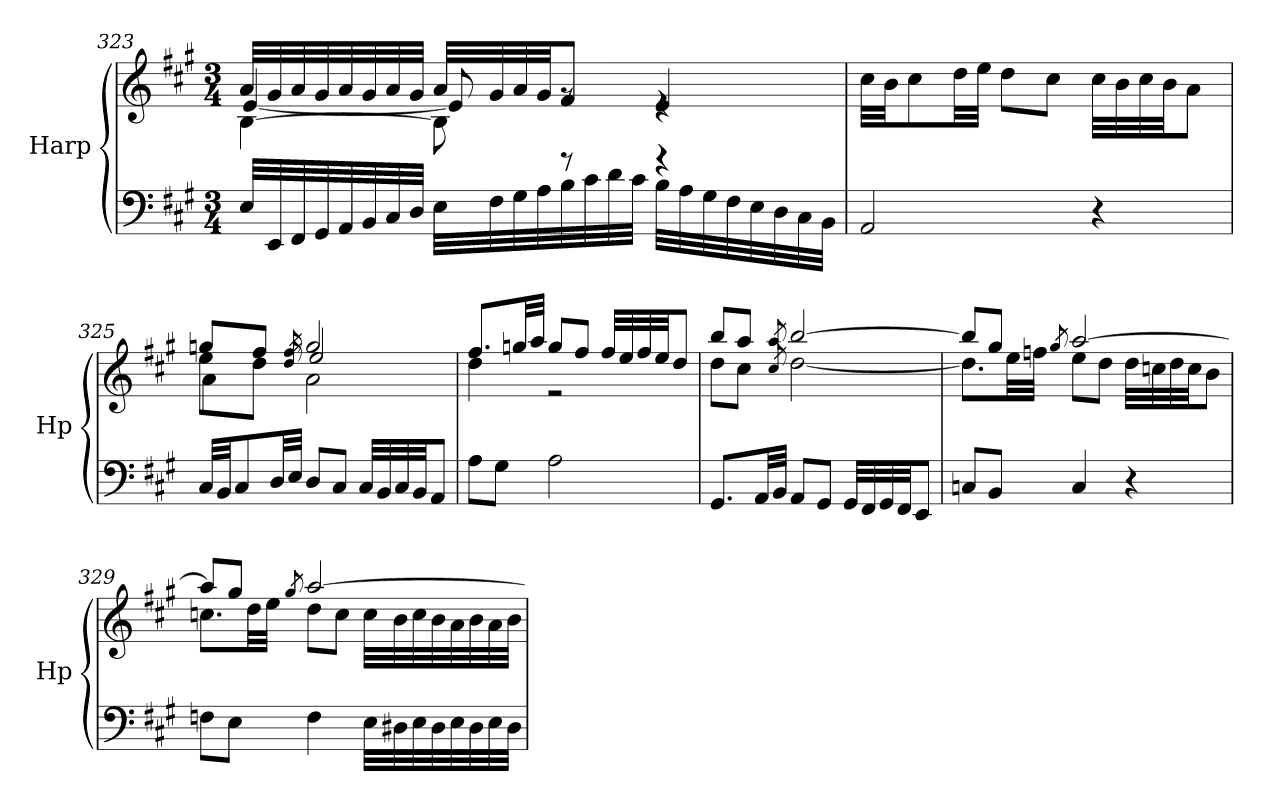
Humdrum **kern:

**kern	**kern
*part1	*part1
*staff2	*staff1
*I"Harp	*
*I'Hp	*
!!LO:LB:g=z
*clefF4	*clefG2
*k[f#c#g#]	*k[f#c#g#]
*M3/4	*M3/4
=323	=323
*	*^
*	*	*^
32E/LLL	32a/LLL	[4e/	[4B\
32EE/	32g#/	.	.
32FF#/	32a/	.	.
32GG#/	32g#/	.	.
32AA/	32a/	.	.
32BB/	32g#/	.	.
32C#/	32a/	.	.
32D/JJJ	32g#/JJJ	.	.
32E\LLL	32a/LLL	8e/]	8B\]
32F#\	32g#/	.	.
32G#\	32a/	.	.
32A\	32g#/JJ	.	.
32B\	8f#/J	8rg	8rBB
32c#\	.	.	.
32d\	.	.	.
32c#\JJJ	.	.	.
32B\LLL	4e/	4re	4rBB
32A\	.	.	.
32G#\	.	.	.
32F#\	.	.	.
32E\	.	.	.
32D\	.	.	.
32C#\	.	.	.
32BB\JJJ	.	.	.
*	*v	*v	*v
=324	=324
2AA/	32cc#\LLL
.	32b\JJ
.	8cc#\
.	32dd\LL
.	32ee\JJJ
.	8dd\L
.	8cc#\J
4r	32cc#\LLL
.	32b\
.	32cc#\
.	32b\JJ
.	8a\J
!!LO:PB:g=z
=325	=325
*	*^
*	*	*^
32C#/LLL	8ggn/L	8ee\L	4a\
32BB/JJ	.	.	.
8C#/	.	.	.
.	8ff#/J	8dd\J	.
32D/LL	.	.	.
32E/JJJ	.	.	.
.	8qff#/	8qdd/	.
8D/L	2gg/	2ee/	2a\
8C#/J	.	.	.
32C#/LLL	.	.	.
32BB/	.	.	.
32C#/	.	.	.
32BB/JJ	.	.	.
8AA/J	.	.	.
*	*	*v	*v
=326	=326	=326
8A\L	8.ff#/L	4dd\
8G#\J	.	.
.	32ggn/LL	.
.	32aa/JJJ	.
2A\	8gg/L	2r
.	8ff#/J	.
.	32ff#/LLL	.
.	32ee/	.
.	32ff#/	.
.	32ee/JJ	.
.	8dd/J	.
=327	=327	=327
8.GG#/L	8bb/L	8dd\L
.	8aa/J	8cc#\J
32AA/LL	.	.
32BB/JJJ	.	.
.	8qaa/	8qcc#/
8AA/L	[2bb/	[2dd\
8GG#/J	.	.
32GG#/LLL	.	.
32FF#/	.	.
32GG#/	.	.
32FF#/JJ	.	.
8EE/J	.	.
!!LO:LB:g=z	!!
=328	=328	=328
8Cn/L	8bb/L]	8.dd\L]
8BB/J	8gg#/J	.
.	.	32ee\LL
.	.	32ffn\JJJ
.	8qgg#/	.
4C/	[2aa/	8ee\L
.	.	8dd\J
4r	.	32dd\LLL
.	.	32ccn\
.	.	32dd\
.	.	32cc\JJ
.	.	8b\J
=329	=329	=329
8Fn\L	8aa/L]	8.ccn\L
8E\J	8gg#/J	.
.	.	32dd\LL
.	.	32ee\JJJ
.	8qgg#/	.
4F\	[2aa/	8dd\L
.	.	8cc\J
32E\LLL	.	32cc\LLL
32D#X\	.	32b\
32E\	.	32cc\
32D#\	.	32b\
32E\	.	32a\
32D#\	.	32b\
32E\	.	32a\
32D#\JJJ	.	32b\JJJ
*	*v	*v
=	=
*-	*-
